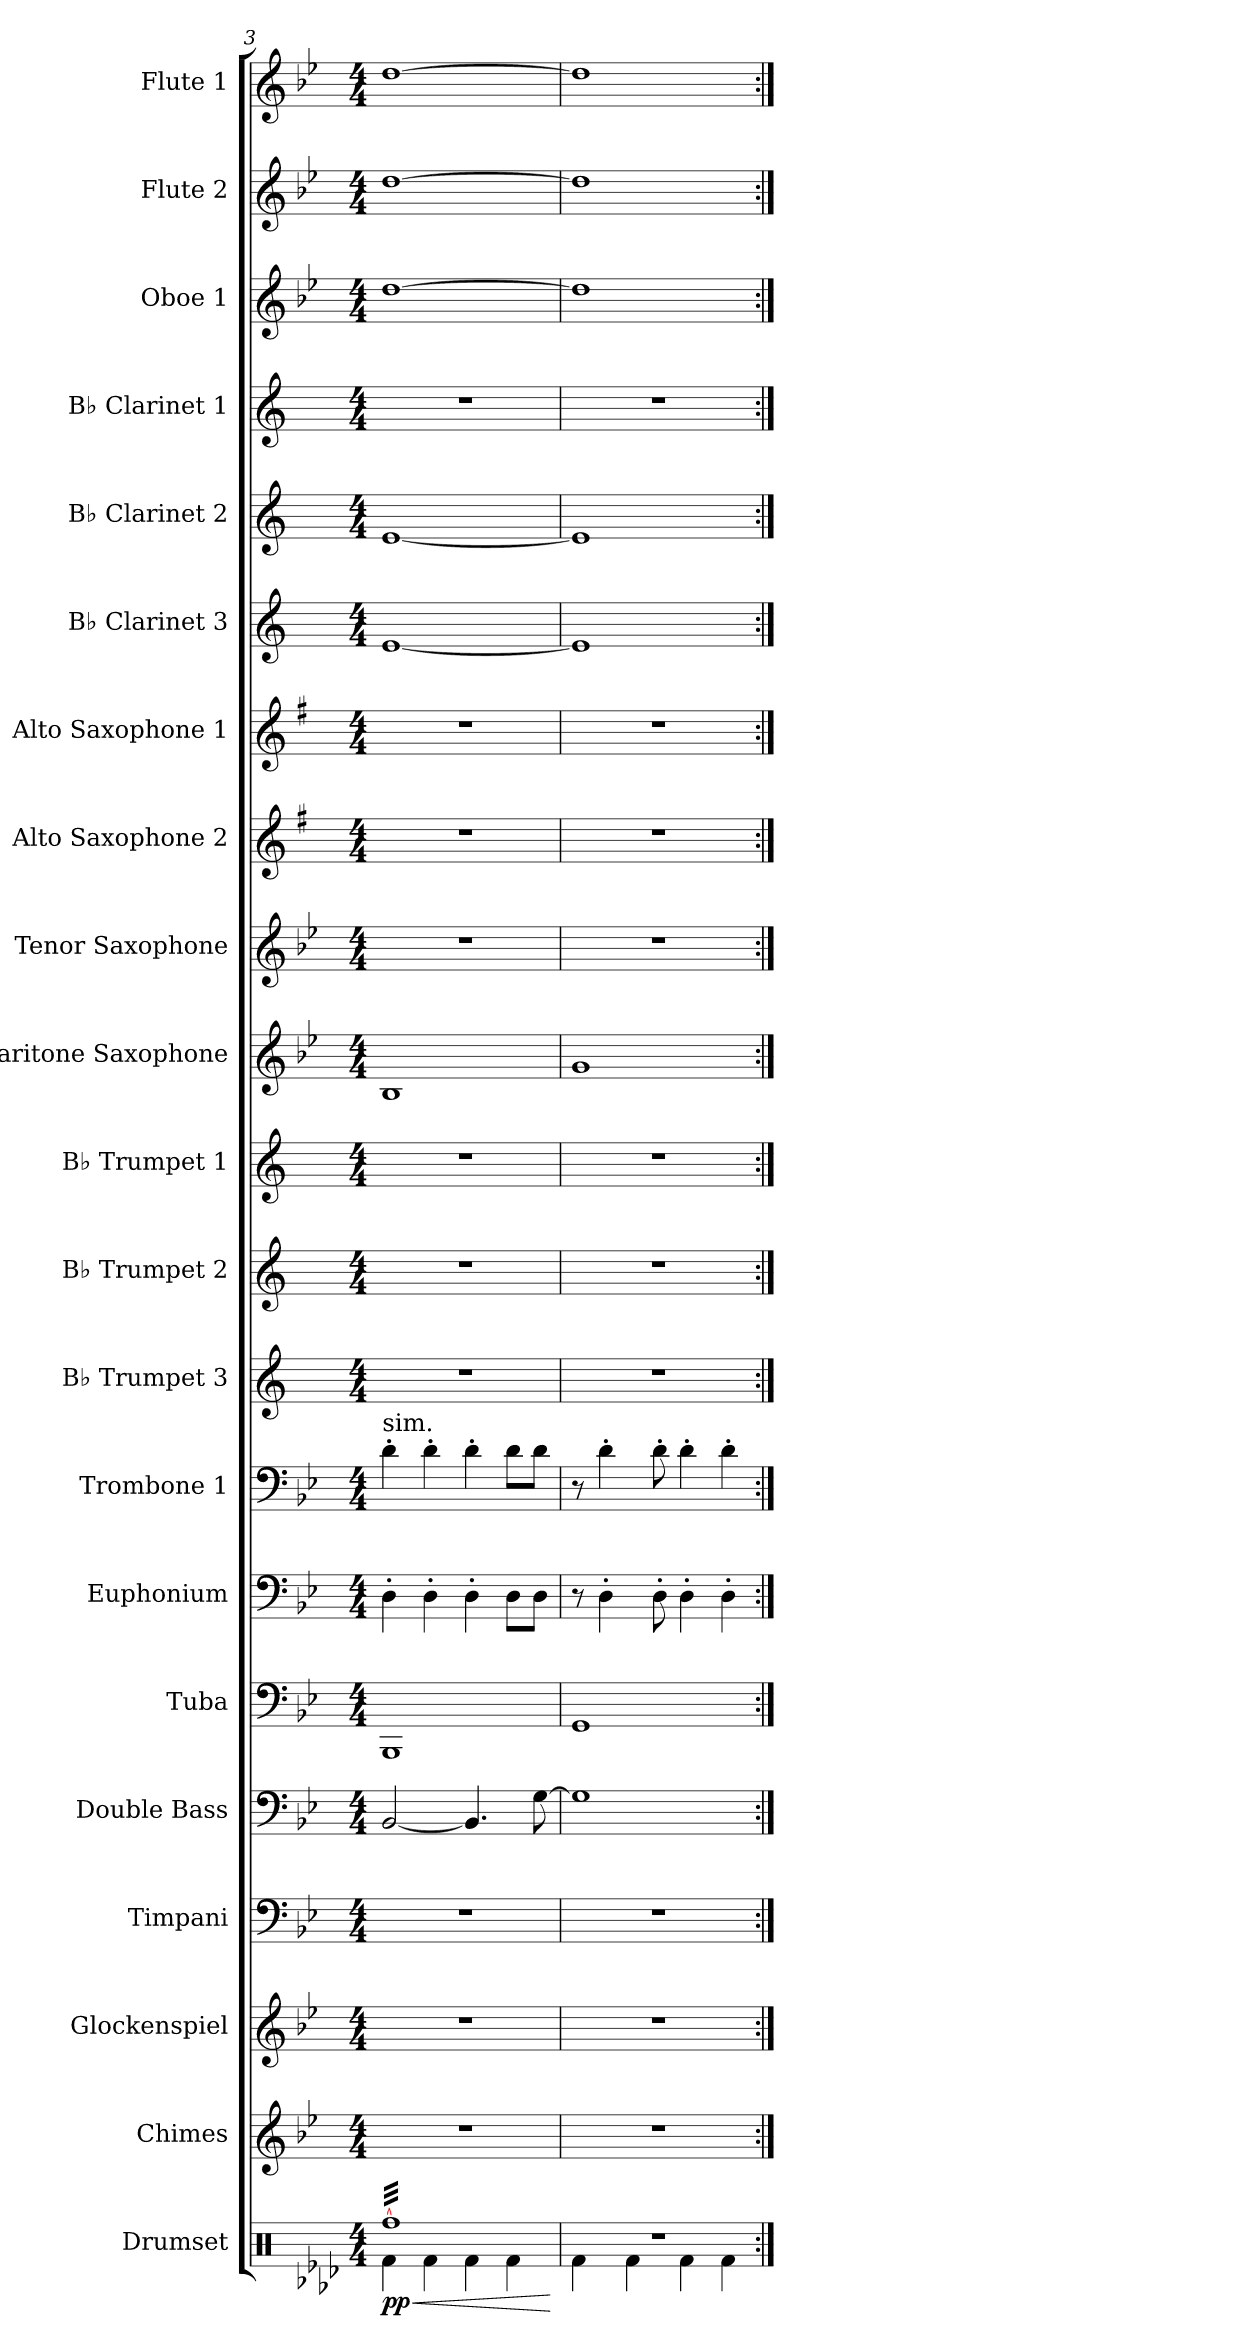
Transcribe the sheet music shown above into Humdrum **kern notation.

**kern	**dynam	**kern	**kern	**kern	**kern	**kern	**kern	**kern	**kern	**kern	**kern	**kern	**kern	**kern	**kern	**kern	**kern	**kern	**kern	**kern	**kern
*part21	*part21	*part20	*part19	*part18	*part17	*part16	*part15	*part14	*part13	*part12	*part11	*part10	*part9	*part8	*part7	*part6	*part5	*part4	*part3	*part2	*part1
*staff21	*staff21	*staff20	*staff19	*staff18	*staff17	*staff16	*staff15	*staff14	*staff13	*staff12	*staff11	*staff10	*staff9	*staff8	*staff7	*staff6	*staff5	*staff4	*staff3	*staff2	*staff1
*I"Drumset	*	*I"Chimes	*I"Glockenspiel	*I"Timpani	*I"Double Bass	*I"Tuba	*I"Euphonium	*I"Trombone 1	*I"B♭ Trumpet 3	*I"B♭ Trumpet 2	*I"B♭ Trumpet 1	*I"Baritone Saxophone	*I"Tenor Saxophone	*I"Alto Saxophone 2	*I"Alto Saxophone 1	*I"B♭ Clarinet 3	*I"B♭ Clarinet 2	*I"B♭ Clarinet 1	*I"Oboe 1	*I"Flute 2	*I"Flute 1
*I'D. Set	*	*I'Cme.	*I'Glk.	*I'Timp.	*I'Db.	*I'Tba.	*I'Euph.	*I'Tbn. 1	*I'B♭ Tpt. 3	*I'B♭ Tpt. 2	*I'B♭ Tpt. 1	*I'Bar. Sax.	*I'T. Sax.	*I'A. Sax. 2	*I'A. Sax. 1	*I'B♭ Cl. 3	*I'B♭ Cl. 2	*I'B♭ Cl. 1	*I'Ob. 1	*I'Fl. 2	*I'Fl. 1
*clefX	*	*clefG2	*clefG2	*clefF4	*clefF4	*clefF4	*clefF4	*clefF4	*clefG2	*clefG2	*clefG2	*clefG2	*clefG2	*clefG2	*clefG2	*clefG2	*clefG2	*clefG2	*clefG2	*clefG2	*clefG2
*	*	*	*ITrd-14c-24	*	*ITrd7c12	*	*	*	*ITrd1c2	*ITrd1c2	*ITrd1c2	*ITrd12c21	*ITrd8c14	*ITrd5c9	*ITrd5c9	*ITrd1c2	*ITrd1c2	*ITrd1c2	*	*	*
*k[b-e-a-d-]	*	*k[b-e-]	*k[b-e-]	*k[b-e-]	*k[b-e-]	*k[b-e-]	*k[b-e-]	*k[b-e-]	*k[b-e-]	*k[b-e-]	*k[b-e-]	*k[b-e-]	*k[b-e-]	*k[b-e-]	*k[b-e-]	*k[b-e-]	*k[b-e-]	*k[b-e-]	*k[b-e-]	*k[b-e-]	*k[b-e-]
*M4/4	*	*M4/4	*M4/4	*M4/4	*M4/4	*M4/4	*M4/4	*M4/4	*M4/4	*M4/4	*M4/4	*M4/4	*M4/4	*M4/4	*M4/4	*M4/4	*M4/4	*M4/4	*M4/4	*M4/4	*M4/4
=3	=3	=3	=3	=3	=3	=3	=3	=3	=3	=3	=3	=3	=3	=3	=3	=3	=3	=3	=3	=3	=3
!	!	!	!	!	!	!	!	!LO:TX:a:t=sim.	!	!	!	!	!	!	!	!	!	!	!	!	!
!LO:TX:a:t=2nd time only	!	!	!	!	!	!	!	!	!	!	!	!	!	!	!	!	!	!	!	!	!
!	!LO:HP:b	!	!	!	!	!	!	!	!	!	!	!	!	!	!	!	!	!	!	!	!
*^	*	*	*	*	*	*	*	*	*	*	*	*	*	*	*	*	*	*	*	*	*
!	!	!LO:DY:n=1:b	!	!	!	!	!	!	!	!	!	!	!	!	!	!	!	!	!	!	!	!
*tremolo	*	*	*	*	*	*	*	*	*	*	*	*	*	*	*	*	*	*	*	*	*	*
[32RffLLL	4Rf\	< pp	1r	1r	1r	[2BBB-/	1BBB-	4D'\	4d'\	1r	1r	1r	1BB-	1r	1r	1r	[1d	[1d	1r	[1dd	[1dd	[1dd
32Rff	.	.	.	.	.	.	.	.	.	.	.	.	.	.	.	.	.	.	.	.	.	.
32Rff	.	.	.	.	.	.	.	.	.	.	.	.	.	.	.	.	.	.	.	.	.	.
32Rff	.	.	.	.	.	.	.	.	.	.	.	.	.	.	.	.	.	.	.	.	.	.
32Rff	.	.	.	.	.	.	.	.	.	.	.	.	.	.	.	.	.	.	.	.	.	.
32Rff	.	.	.	.	.	.	.	.	.	.	.	.	.	.	.	.	.	.	.	.	.	.
32Rff	.	.	.	.	.	.	.	.	.	.	.	.	.	.	.	.	.	.	.	.	.	.
32Rff	.	.	.	.	.	.	.	.	.	.	.	.	.	.	.	.	.	.	.	.	.	.
32Rff	4Rf\	.	.	.	.	.	.	4D'\	4d'\	.	.	.	.	.	.	.	.	.	.	.	.	.
32Rff	.	.	.	.	.	.	.	.	.	.	.	.	.	.	.	.	.	.	.	.	.	.
32Rff	.	.	.	.	.	.	.	.	.	.	.	.	.	.	.	.	.	.	.	.	.	.
32Rff	.	.	.	.	.	.	.	.	.	.	.	.	.	.	.	.	.	.	.	.	.	.
32Rff	.	.	.	.	.	.	.	.	.	.	.	.	.	.	.	.	.	.	.	.	.	.
32Rff	.	.	.	.	.	.	.	.	.	.	.	.	.	.	.	.	.	.	.	.	.	.
32Rff	.	.	.	.	.	.	.	.	.	.	.	.	.	.	.	.	.	.	.	.	.	.
32Rff	.	.	.	.	.	.	.	.	.	.	.	.	.	.	.	.	.	.	.	.	.	.
32Rff	4Rf\	.	.	.	.	4.BBB-/]	.	4D'\	4d'\	.	.	.	.	.	.	.	.	.	.	.	.	.
32Rff	.	.	.	.	.	.	.	.	.	.	.	.	.	.	.	.	.	.	.	.	.	.
32Rff	.	.	.	.	.	.	.	.	.	.	.	.	.	.	.	.	.	.	.	.	.	.
32Rff	.	.	.	.	.	.	.	.	.	.	.	.	.	.	.	.	.	.	.	.	.	.
32Rff	.	.	.	.	.	.	.	.	.	.	.	.	.	.	.	.	.	.	.	.	.	.
32Rff	.	.	.	.	.	.	.	.	.	.	.	.	.	.	.	.	.	.	.	.	.	.
32Rff	.	.	.	.	.	.	.	.	.	.	.	.	.	.	.	.	.	.	.	.	.	.
32Rff	.	.	.	.	.	.	.	.	.	.	.	.	.	.	.	.	.	.	.	.	.	.
32Rff	4Rf\	.	.	.	.	.	.	8D\L	8d\L	.	.	.	.	.	.	.	.	.	.	.	.	.
32Rff	.	.	.	.	.	.	.	.	.	.	.	.	.	.	.	.	.	.	.	.	.	.
32Rff	.	.	.	.	.	.	.	.	.	.	.	.	.	.	.	.	.	.	.	.	.	.
32Rff	.	.	.	.	.	.	.	.	.	.	.	.	.	.	.	.	.	.	.	.	.	.
32Rff	.	.	.	.	.	[8GG\	.	8D\J	8d\J	.	.	.	.	.	.	.	.	.	.	.	.	.
32Rff	.	.	.	.	.	.	.	.	.	.	.	.	.	.	.	.	.	.	.	.	.	.
32Rff	.	.	.	.	.	.	.	.	.	.	.	.	.	.	.	.	.	.	.	.	.	.
32RffJJJ	.	.	.	.	.	.	.	.	.	.	.	.	.	.	.	.	.	.	.	.	.	.
*Xtremolo	*	*	*	*	*	*	*	*	*	*	*	*	*	*	*	*	*	*	*	*	*	*
*v	*v	*	*	*	*	*	*	*	*	*	*	*	*	*	*	*	*	*	*	*	*	*
.	[	.	.	.	.	.	.	.	.	.	.	.	.	.	.	.	.	.	.	.	.
=4	=4	=4	=4	=4	=4	=4	=4	=4	=4	=4	=4	=4	=4	=4	=4	=4	=4	=4	=4	=4	=4
*^	*	*	*	*	*	*	*	*	*	*	*	*	*	*	*	*	*	*	*	*	*
1r	4Rf\	.	1r	1r	1r	1GG]	1GG	8r	8r	1r	1r	1r	1G	1r	1r	1r	1d]	1d]	1r	1dd]	1dd]	1dd]
.	.	.	.	.	.	.	.	4D'\	4d'\	.	.	.	.	.	.	.	.	.	.	.	.	.
.	4Rf\	.	.	.	.	.	.	.	.	.	.	.	.	.	.	.	.	.	.	.	.	.
.	.	.	.	.	.	.	.	8D'\	8d'\	.	.	.	.	.	.	.	.	.	.	.	.	.
.	4Rf\	.	.	.	.	.	.	4D'\	4d'\	.	.	.	.	.	.	.	.	.	.	.	.	.
.	4Rf\	.	.	.	.	.	.	4D'\	4d'\	.	.	.	.	.	.	.	.	.	.	.	.	.
*v	*v	*	*	*	*	*	*	*	*	*	*	*	*	*	*	*	*	*	*	*	*	*
=:|!	=:|!	=:|!	=:|!	=:|!	=:|!	=:|!	=:|!	=:|!	=:|!	=:|!	=:|!	=:|!	=:|!	=:|!	=:|!	=:|!	=:|!	=:|!	=:|!	=:|!	=:|!
*-	*-	*-	*-	*-	*-	*-	*-	*-	*-	*-	*-	*-	*-	*-	*-	*-	*-	*-	*-	*-	*-
